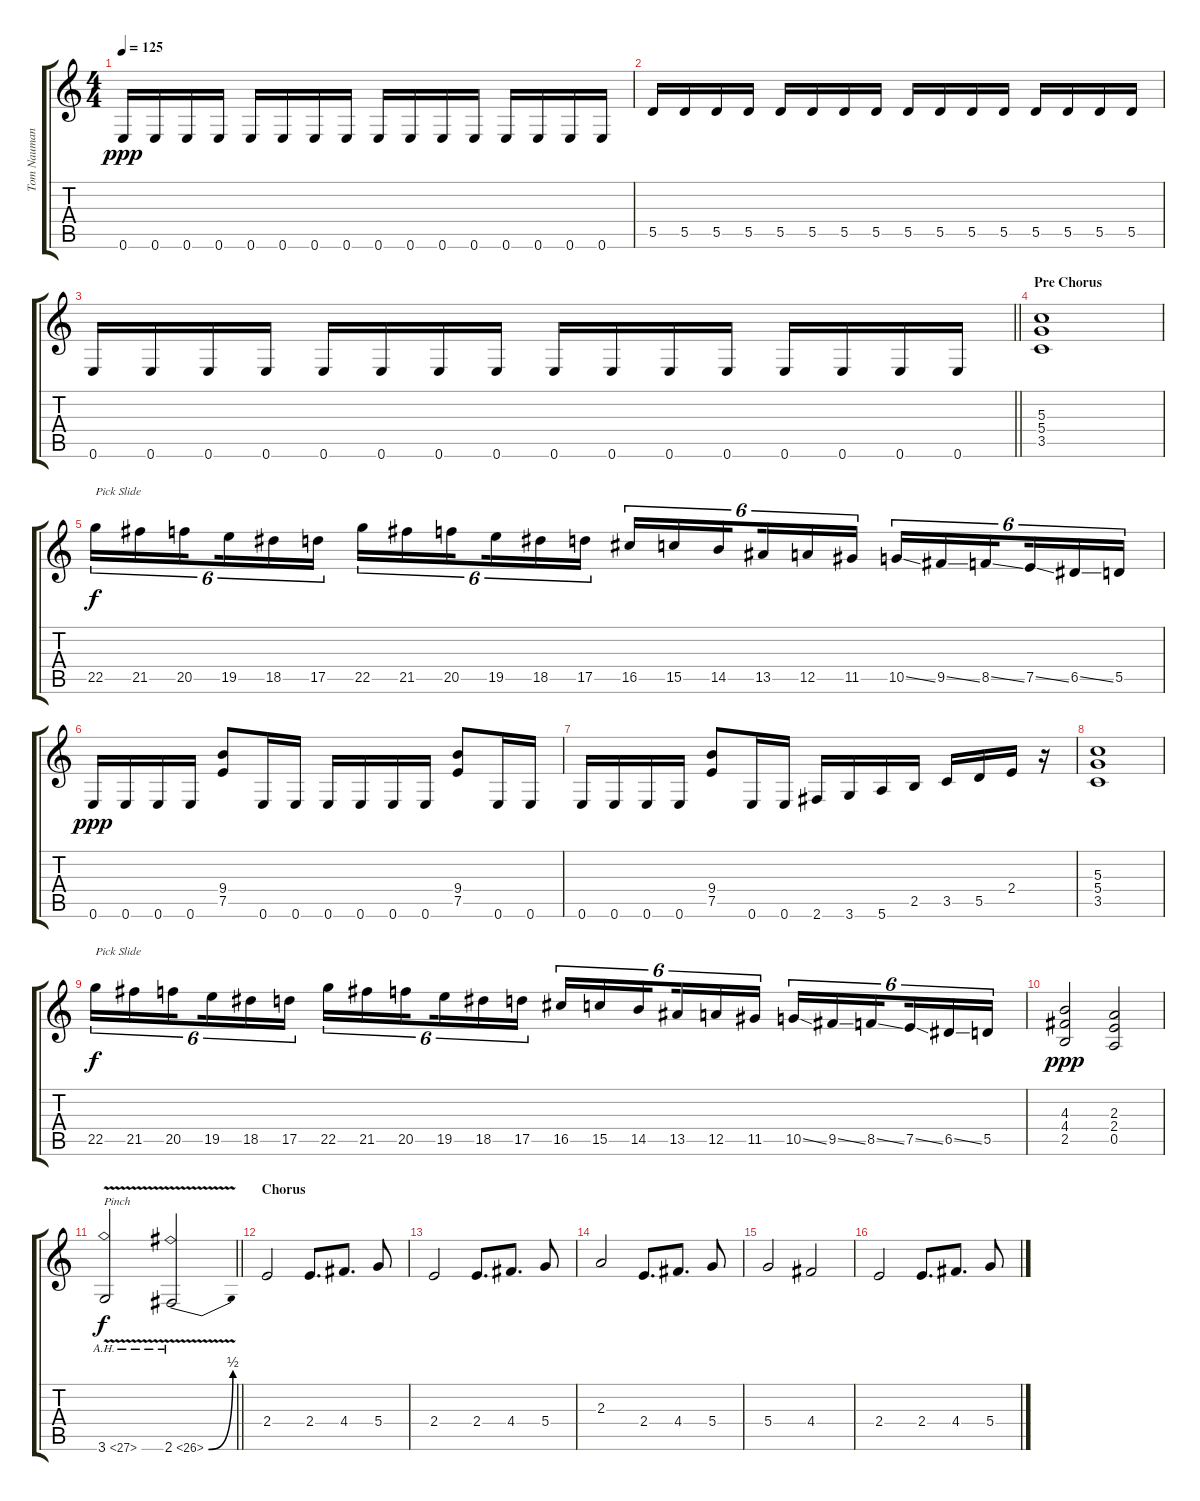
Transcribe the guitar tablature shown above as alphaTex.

\track ("Tom Naumann (1)" "Tom Nauman") {instrument distortionguitar}
\staff {score tabs}
\tuning (E4 B3 G3 D3 A2 E2) {hide}
\ts (4 4)
\tempo 125
\clef g2
\ks c
0.6.16{dy ppp} 0.6.16 0.6.16 0.6.16 0.6.16 0.6.16 0.6.16 0.6.16 0.6.16 0.6.16 0.6.16 0.6.16 0.6.16 0.6.16 0.6.16 0.6.16 |
5.5.16 5.5.16 5.5.16 5.5.16 5.5.16 5.5.16 5.5.16 5.5.16 5.5.16 5.5.16 5.5.16 5.5.16 5.5.16 5.5.16 5.5.16 5.5.16 |
\barLineRight lightlight
0.6.16 0.6.16 0.6.16 0.6.16 0.6.16 0.6.16 0.6.16 0.6.16 0.6.16 0.6.16 0.6.16 0.6.16 0.6.16 0.6.16 0.6.16 0.6.16 |
\section ("" "Pre Chorus")
(5.3 5.4 3.5).1 |
22.5.16{tu (6 4) txt "Pick Slide" dy f volume 16 instrument guitarfretnoise} 21.5.16{tu (6 4)} 20.5.16{tu (6 4) beam splitsecondary} 19.5.16{tu (6 4)} 18.5.16{tu (6 4)} 17.5.16{tu (6 4)} 22.5.16{tu (6 4)} 21.5.16{tu (6 4)} 20.5.16{tu (6 4) beam splitsecondary} 19.5.16{tu (6 4)} 18.5.16{tu (6 4)} 17.5.16{tu (6 4)} 16.5.16{tu (6 4)} 15.5.16{tu (6 4)} 14.5.16{tu (6 4) beam splitsecondary} 13.5.16{tu (6 4)} 12.5.16{tu (6 4)} 11.5.16{tu (6 4)} 10.5{ss}.16{tu (6 4)} 9.5{ss}.16{tu (6 4)} 8.5{ss}.16{tu (6 4) beam splitsecondary} 7.5{ss}.16{tu (6 4)} 6.5{ss}.16{tu (6 4)} 5.5.16{tu (6 4)} |
0.6.16{dy ppp volume 12 instrument distortionguitar} 0.6.16 0.6.16 0.6.16 (9.4 7.5).8 0.6.16 0.6.16 0.6.16 0.6.16 0.6.16 0.6.16 (9.4 7.5).8 0.6.16 0.6.16 |
0.6.16 0.6.16 0.6.16 0.6.16 (9.4 7.5).8 0.6.16 0.6.16 2.6.16 3.6.16 5.6.16 2.5.16 3.5.16 5.5.16 2.4.16 r.16 |
(5.3 5.4 3.5).1 |
22.5.16{tu (6 4) txt "Pick Slide" dy f volume 16 instrument guitarfretnoise} 21.5.16{tu (6 4)} 20.5.16{tu (6 4) beam splitsecondary} 19.5.16{tu (6 4)} 18.5.16{tu (6 4)} 17.5.16{tu (6 4)} 22.5.16{tu (6 4)} 21.5.16{tu (6 4)} 20.5.16{tu (6 4) beam splitsecondary} 19.5.16{tu (6 4)} 18.5.16{tu (6 4)} 17.5.16{tu (6 4)} 16.5.16{tu (6 4)} 15.5.16{tu (6 4)} 14.5.16{tu (6 4) beam splitsecondary} 13.5.16{tu (6 4)} 12.5.16{tu (6 4)} 11.5.16{tu (6 4)} 10.5{ss}.16{tu (6 4)} 9.5{ss}.16{tu (6 4)} 8.5{ss}.16{tu (6 4) beam splitsecondary} 7.5{ss}.16{tu (6 4)} 6.5{ss}.16{tu (6 4)} 5.5.16{tu (6 4)} |
(4.3 4.4 2.5).2{dy ppp volume 12 instrument distortionguitar} (2.3 2.4 0.5).2 |
\barLineRight lightlight
3.6{ah 24 v}.2{txt "Pinch" dy f} 2.6{be (bend 0 0 60 2) ah 24 v}.2 |
\section ("" "Chorus")
2.4.2{volume 13} 2.4.8{d} 4.4.8{d} 5.4.8 |
2.4.2 2.4.8{d} 4.4.8{d} 5.4.8 |
2.3.2 2.4.8{d} 4.4.8{d} 5.4.8 |
5.4.2 4.4.2 |
2.4.2 2.4.8{d} 4.4.8{d} 5.4.8
